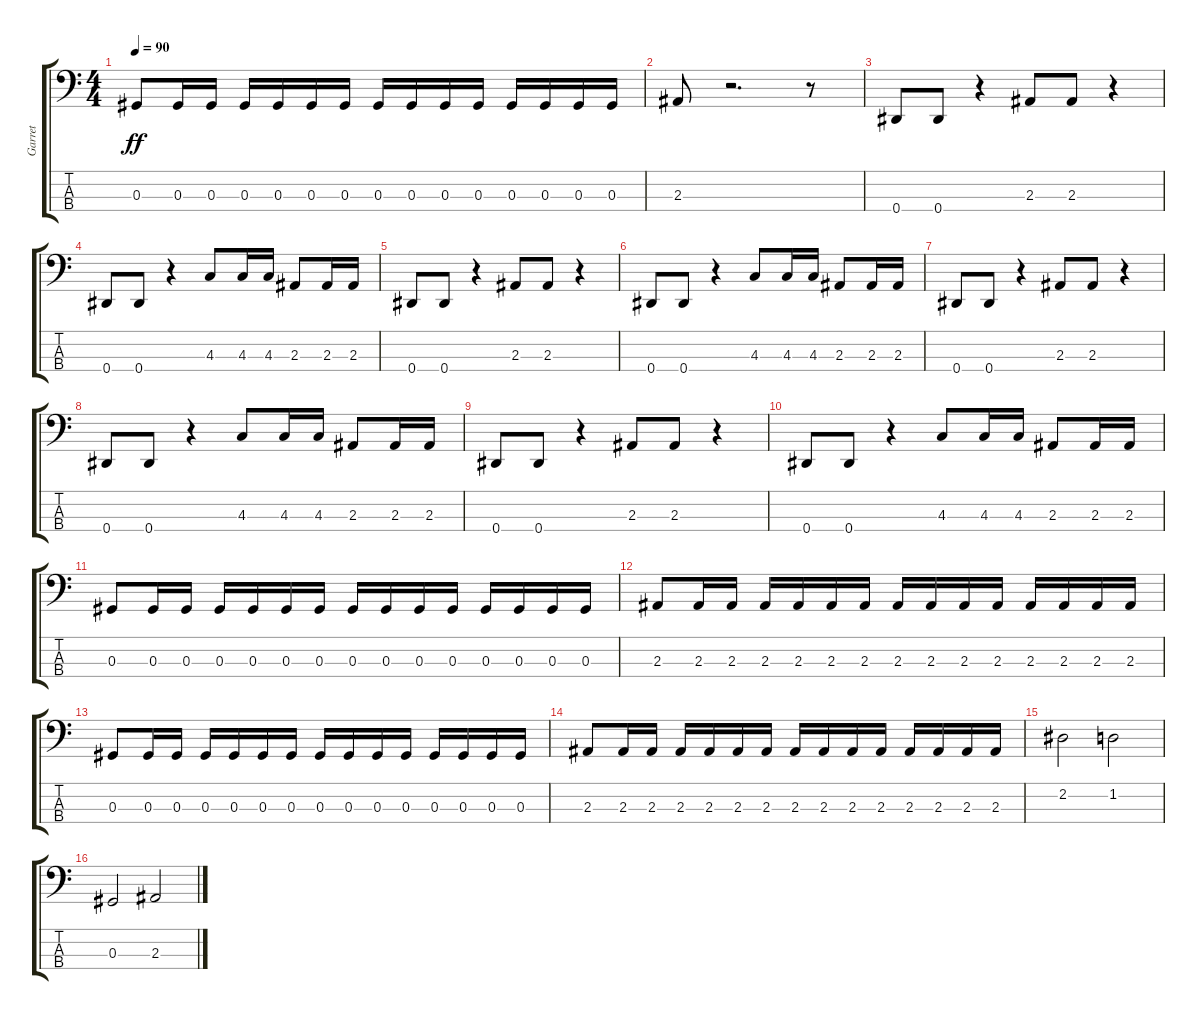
\track ("Garret" "Garret") {instrument electricbasspick}
\staff {score tabs}
\tuning (Gb2 Db2 Ab1 Eb1) {hide}
\ts (4 4)
\tempo 90
\clef f4
\ks c
0.3.8{dy ff} 0.3.16 0.3.16 0.3.16 0.3.16 0.3.16 0.3.16 0.3.16 0.3.16 0.3.16 0.3.16 0.3.16 0.3.16 0.3.16 0.3.16 |
2.3.8 r.2{d} r.8 |
0.4.8 0.4.8 r.4 2.3.8 2.3.8 r.4 |
0.4.8 0.4.8 r.4 4.3.8 4.3.16 4.3.16 2.3.8 2.3.16 2.3.16 |
0.4.8 0.4.8 r.4 2.3.8 2.3.8 r.4 |
0.4.8 0.4.8 r.4 4.3.8 4.3.16 4.3.16 2.3.8 2.3.16 2.3.16 |
0.4.8 0.4.8 r.4 2.3.8 2.3.8 r.4 |
0.4.8 0.4.8 r.4 4.3.8 4.3.16 4.3.16 2.3.8 2.3.16 2.3.16 |
0.4.8 0.4.8 r.4 2.3.8 2.3.8 r.4 |
0.4.8 0.4.8 r.4 4.3.8 4.3.16 4.3.16 2.3.8 2.3.16 2.3.16 |
0.3.8 0.3.16 0.3.16 0.3.16 0.3.16 0.3.16 0.3.16 0.3.16 0.3.16 0.3.16 0.3.16 0.3.16 0.3.16 0.3.16 0.3.16 |
2.3.8 2.3.16 2.3.16 2.3.16 2.3.16 2.3.16 2.3.16 2.3.16 2.3.16 2.3.16 2.3.16 2.3.16 2.3.16 2.3.16 2.3.16 |
0.3.8 0.3.16 0.3.16 0.3.16 0.3.16 0.3.16 0.3.16 0.3.16 0.3.16 0.3.16 0.3.16 0.3.16 0.3.16 0.3.16 0.3.16 |
2.3.8 2.3.16 2.3.16 2.3.16 2.3.16 2.3.16 2.3.16 2.3.16 2.3.16 2.3.16 2.3.16 2.3.16 2.3.16 2.3.16 2.3.16 |
2.2.2 1.2.2 |
0.3.2 2.3.2
